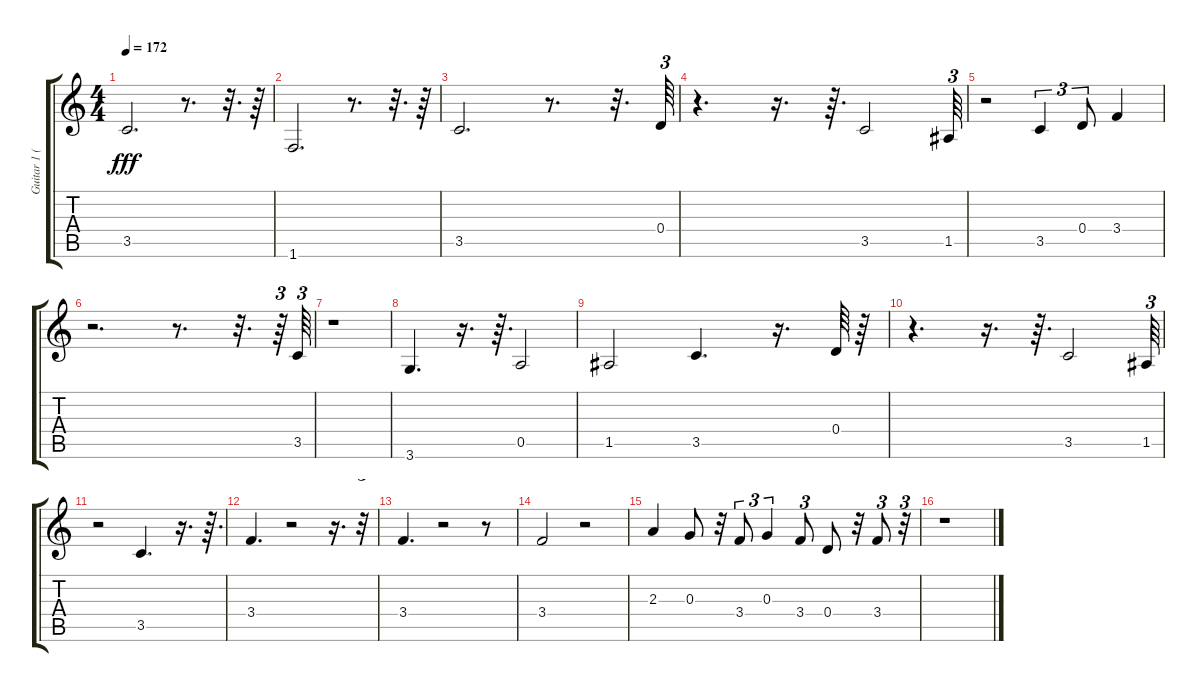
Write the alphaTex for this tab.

\track ("Guitar 1 (Same)" "Guitar 1 (") {instrument acousticguitarnylon}
\staff {score tabs}
\tuning (E4 B3 G3 D3 A2 E2) {hide}
\ts (4 4)
\tempo 172
\clef g2
\ks c
3.5.2{d dy fff} r.8{d} r.32{d} r.64 |
1.6.2{d} r.8{d} r.32{d} r.64 |
3.5.2{d} r.8{d} r.32{d} 0.4.64{tu (3 2)} |
r.4{d} r.16{d} r.64{d} 3.5.2 1.5.64{tu (3 2)} |
r.2 3.5.4{tu (3 2)} 0.4.8{tu (3 2)} 3.4.4 |
r.2{d} r.8{d} r.32{d} r.64{tu (3 2)} 3.5.64{tu (3 2)} |
r.1 |
3.6.4{d} r.16{d} r.64{d} 0.5.2 |
1.5.2 3.5.4{d} r.16{d} 0.4.64 r.64 |
r.4{d} r.16{d} r.64{d} 3.5.2 1.5.64{tu (3 2)} |
r.2 3.5.4{d} r.16{d} r.64{d} |
3.4.4{d} r.2 r.16{d} r.32{tu (3 2)} |
3.4.4{d} r.2 r.8 |
3.4.2 r.2 |
2.3.4 0.3.8 r.32 3.4.8{tu (3 2)} 0.3.4{tu (3 2)} 3.4.8{tu (3 2)} 0.4.8 r.32 3.4.8{tu (3 2)} r.32{tu (3 2)} |
r.1
